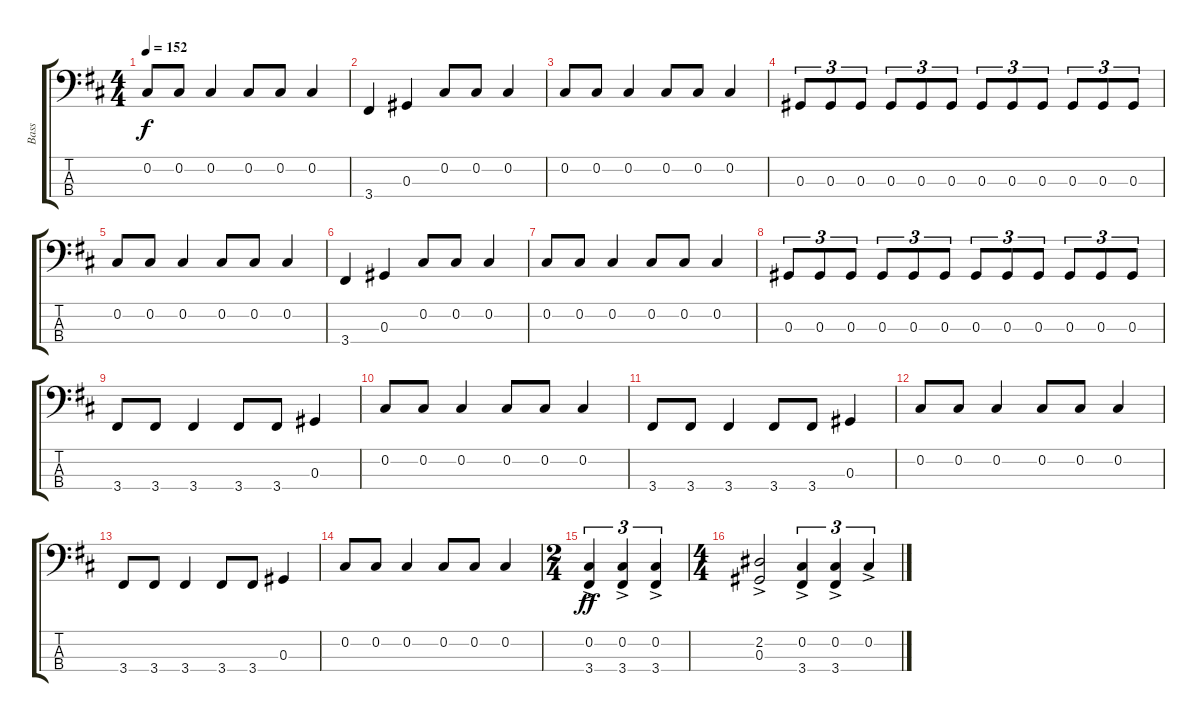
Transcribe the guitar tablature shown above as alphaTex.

\track ("Bass" "Bass") {instrument electricbassfinger}
\staff {score tabs}
\tuning (Gb2 Db2 Ab1 Eb1) {hide}
\ts (4 4)
\tempo 152
\clef f4
\ks d
0.2.8{dy f} 0.2.8 0.2.4 0.2.8 0.2.8 0.2.4 |
3.4.4 0.3.4 0.2.8 0.2.8 0.2.4 |
0.2.8 0.2.8 0.2.4 0.2.8 0.2.8 0.2.4 |
0.3.8{tu (3 2)} 0.3.8{tu (3 2)} 0.3.8{tu (3 2)} 0.3.8{tu (3 2)} 0.3.8{tu (3 2)} 0.3.8{tu (3 2)} 0.3.8{tu (3 2)} 0.3.8{tu (3 2)} 0.3.8{tu (3 2)} 0.3.8{tu (3 2)} 0.3.8{tu (3 2)} 0.3.8{tu (3 2)} |
0.2.8 0.2.8 0.2.4 0.2.8 0.2.8 0.2.4 |
3.4.4 0.3.4 0.2.8 0.2.8 0.2.4 |
0.2.8 0.2.8 0.2.4 0.2.8 0.2.8 0.2.4 |
0.3.8{tu (3 2)} 0.3.8{tu (3 2)} 0.3.8{tu (3 2)} 0.3.8{tu (3 2)} 0.3.8{tu (3 2)} 0.3.8{tu (3 2)} 0.3.8{tu (3 2)} 0.3.8{tu (3 2)} 0.3.8{tu (3 2)} 0.3.8{tu (3 2)} 0.3.8{tu (3 2)} 0.3.8{tu (3 2)} |
3.4.8 3.4.8 3.4.4 3.4.8 3.4.8 0.3.4 |
0.2.8 0.2.8 0.2.4 0.2.8 0.2.8 0.2.4 |
3.4.8 3.4.8 3.4.4 3.4.8 3.4.8 0.3.4 |
0.2.8 0.2.8 0.2.4 0.2.8 0.2.8 0.2.4 |
3.4.8 3.4.8 3.4.4 3.4.8 3.4.8 0.3.4 |
0.2.8 0.2.8 0.2.4 0.2.8 0.2.8 0.2.4 |
\ts (2 4)
(0.2{ac} 3.4{ac}).4{tu (3 2) dy ff} (0.2{ac} 3.4{ac}).4{tu (3 2)} (0.2{ac} 3.4{ac}).4{tu (3 2)} |
\ts (4 4)
(2.2{ac} 0.3{ac}).2 (0.2{ac} 3.4{ac}).4{tu (3 2)} (0.2{ac} 3.4{ac}).4{tu (3 2)} 0.2{ac}.4{tu (3 2)}
